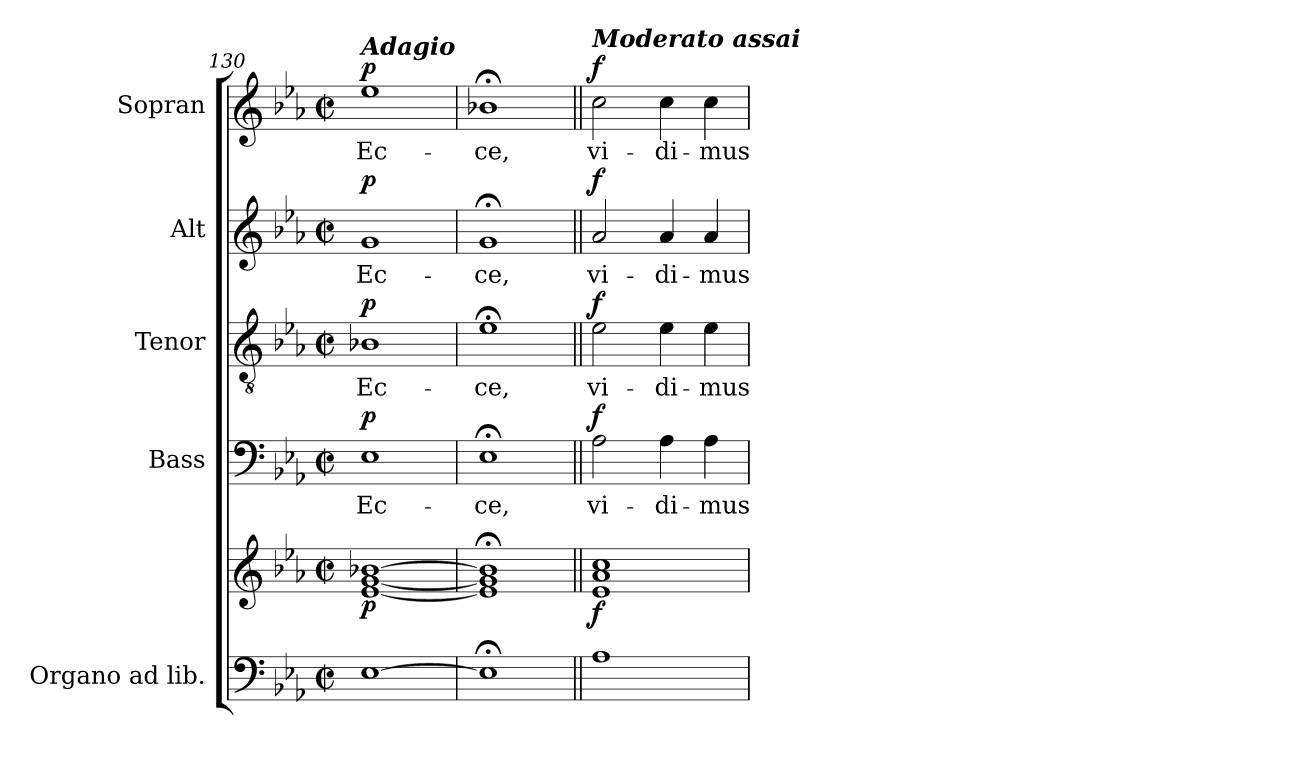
**kern	**kern	**dynam	**kern	**text	**dynam	**kern	**text	**dynam	**kern	**text	**dynam	**kern	**text	**dynam
*part5	*part5	*part5	*part4	*part4	*part4	*part3	*part3	*part3	*part2	*part2	*part2	*part1	*part1	*part1
*staff6	*staff5	*staff5/6	*staff4	*staff4	*staff4	*staff3	*staff3	*staff3	*staff2	*staff2	*staff2	*staff1	*staff1	*staff1
*I"Organo ad lib.	*	*	*I"Bass	*	*	*I"Tenor	*	*	*I"Alt	*	*	*I"Sopran	*	*
*	*	*	*I'B.	*	*	*I'T.	*	*	*I'A.	*	*	*I'S.	*	*
*clefF4	*clefG2	*	*clefF4	*	*	*clefGv2	*	*	*clefG2	*	*	*clefG2	*	*
*k[b-e-a-]	*k[b-e-a-]	*	*k[b-e-a-]	*	*	*k[b-e-a-]	*	*	*k[b-e-a-]	*	*	*k[b-e-a-]	*	*
*E-:	*E-:	*	*E-:	*	*	*E-:	*	*	*E-:	*	*	*E-:	*	*
*M2/2	*M2/2	*	*M2/2	*	*	*M2/2	*	*	*M2/2	*	*	*M2/2	*	*
*met(c|)	*met(c|)	*	*met(c|)	*	*	*met(c|)	*	*	*met(c|)	*	*	*met(c|)	*	*
=130	=130	=130	=130	=130	=130	=130	=130	=130	=130	=130	=130	=130	=130	=130
!	!	!	!	!	!	!	!	!	!	!	!	!LO:TX:a:Bi:t=Adagio	!	!
!	!	!LO:DY:b	!	!LO:LY:b	!LO:DY:a	!	!LO:LY:b	!LO:DY:a	!	!LO:LY:b	!LO:DY:a	!	!LO:LY:b	!LO:DY:a
[1E-	[1e- [1g [1b-X	p	1E-	Ec-	p	1B-X	Ec-	p	1g	Ec-	p	1ee-	Ec-	p
=131	=131	=131	=131	=131	=131	=131	=131	=131	=131	=131	=131	=131	=131	=131
!	!	!	!	!LO:LY:b	!	!	!LO:LY:b	!	!	!LO:LY:b	!	!	!LO:LY:b	!
1E-;]	1e-];< 1g];< 1b-];<	.	1E-;<	-ce,	.	1e-;<	-ce,	.	1g;<	-ce,	.	1b-X;<	-ce,	.
!!LO:PB:g=z
=132||	=132||	=132||	=132||	=132||	=132||	=132||	=132||	=132||	=132||	=132||	=132||	=132||	=132||	=132||
*	*^	*	*	*	*	*	*	*	*	*	*	*	*	*
!	!	!	!	!	!	!	!	!	!	!	!	!	!LO:TX:a:Bi:t=Moderato assai	!	!
!	!	!	!LO:DY:b	!	!LO:LY:b	!LO:DY:a	!	!LO:LY:b	!LO:DY:a	!	!LO:LY:b	!LO:DY:a	!	!LO:LY:b	!LO:DY:a
1A-	1a- 1cc	1e-	f	2A-\	vi-	f	2e-\	vi-	f	2a-/	vi-	f	2cc\	vi-	f
!	!	!	!	!	!LO:LY:b	!	!	!LO:LY:b	!	!	!LO:LY:b	!	!	!LO:LY:b	!
.	.	.	.	4A-\	-di-	.	4e-\	-di-	.	4a-/	-di-	.	4cc\	-di-	.
!	!	!	!	!	!LO:LY:b	!	!	!LO:LY:b	!	!	!LO:LY:b	!	!	!LO:LY:b	!
.	.	.	.	4A-\	-mus	.	4e-\	-mus	.	4a-/	-mus	.	4cc\	-mus	.
*	*v	*v	*	*	*	*	*	*	*	*	*	*	*	*	*
=	=	=	=	=	=	=	=	=	=	=	=	=	=	=
*-	*-	*-	*-	*-	*-	*-	*-	*-	*-	*-	*-	*-	*-	*-
